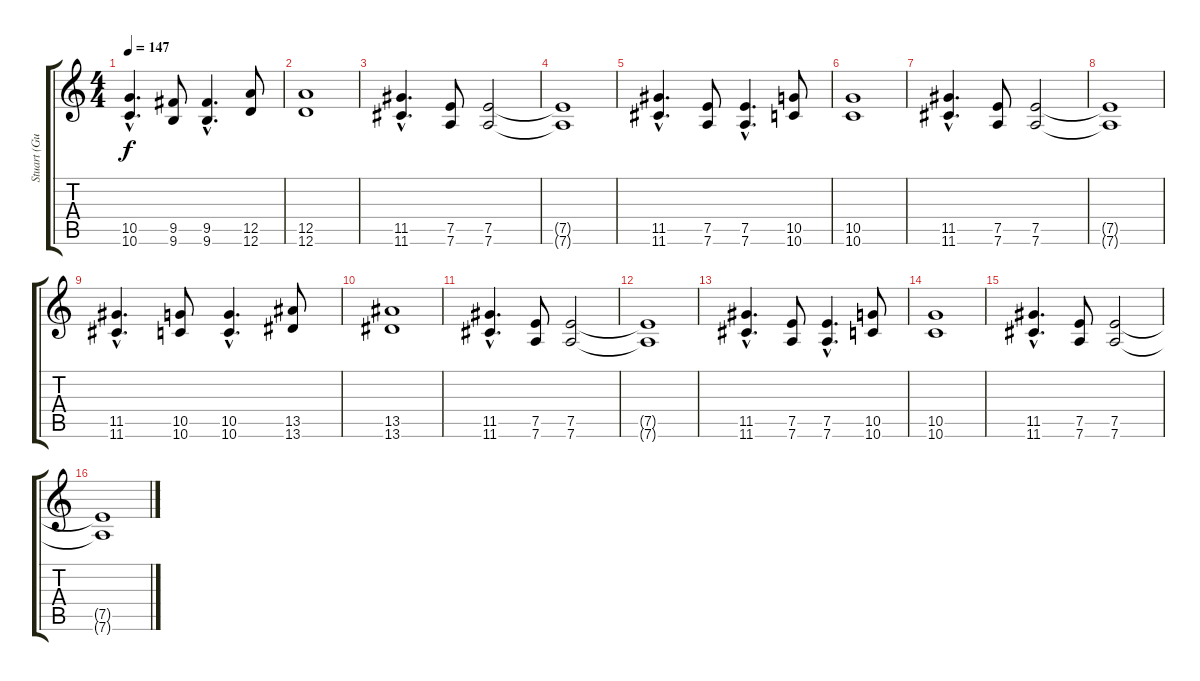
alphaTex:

\track ("Stuart (Guitar)" "Stuart (Gu") {instrument distortionguitar}
\staff {score tabs}
\tuning (E4 B3 G3 D3 A2 D2) {hide}
\ts (4 4)
\tempo 147
\clef g2
\ks c
(10.5{hac} 10.6{hac}).4{d dy f} (9.5 9.6).8 (9.5{hac} 9.6{hac}).4{d} (12.5 12.6).8 |
(12.5 12.6).1 |
(11.5{hac} 11.6{hac}).4{d} (7.5 7.6).8 (7.5 7.6).2 |
(7.5{t} 7.6{t}).1 |
(11.5{hac} 11.6{hac}).4{d} (7.5 7.6).8 (7.5{hac} 7.6{hac}).4{d} (10.5 10.6).8 |
(10.5 10.6).1 |
(11.5{hac} 11.6{hac}).4{d} (7.5 7.6).8 (7.5 7.6).2 |
(7.5{t} 7.6{t}).1 |
(11.5{hac} 11.6{hac}).4{d} (10.5 10.6).8 (10.5{hac} 10.6{hac}).4{d} (13.5 13.6).8 |
(13.5 13.6).1 |
(11.5{hac} 11.6{hac}).4{d} (7.5 7.6).8 (7.5 7.6).2 |
(7.5{t} 7.6{t}).1 |
(11.5{hac} 11.6{hac}).4{d} (7.5 7.6).8 (7.5{hac} 7.6{hac}).4{d} (10.5 10.6).8 |
(10.5 10.6).1 |
(11.5{hac} 11.6{hac}).4{d} (7.5 7.6).8 (7.5 7.6).2 |
(7.5{t} 7.6{t}).1
